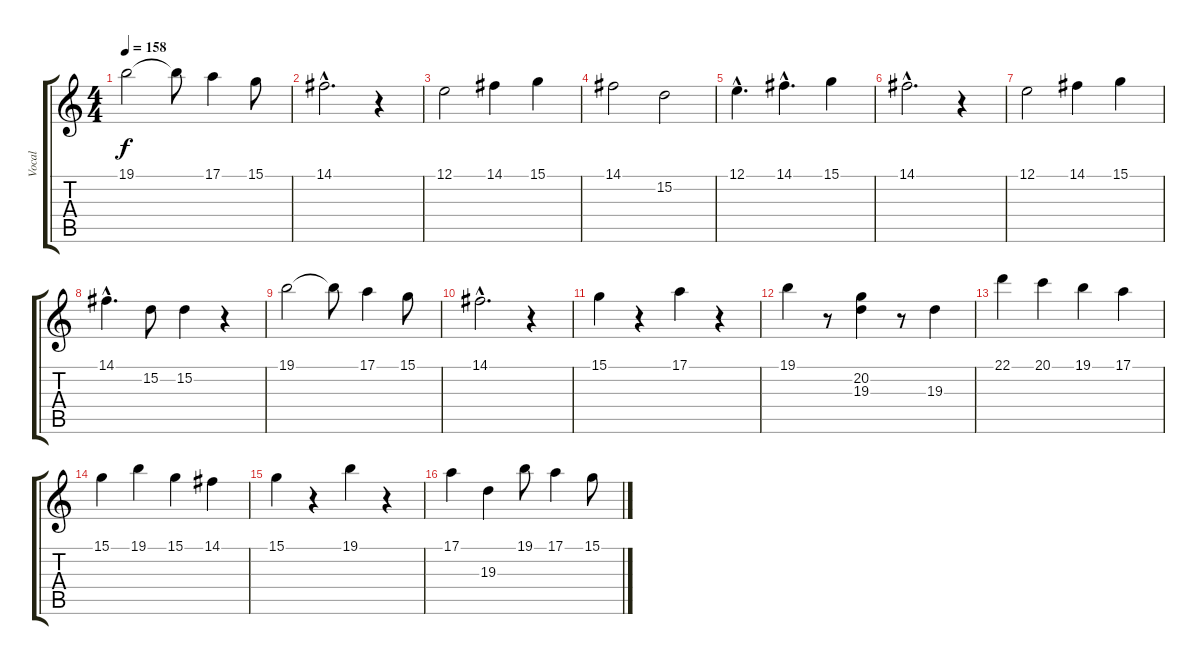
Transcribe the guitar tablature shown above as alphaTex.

\track ("Vocal" "Vocal") {instrument synthvoice}
\staff {score tabs}
\tuning (E4 B3 G3 D3 A2 E2) {hide}
\ts (4 4)
\tempo 158
\clef g2
\ks c
19.1.2{dy f} 19.1{t}.8 17.1.4 15.1.8 |
14.1{hac}.2{d} r.4 |
12.1.2 14.1.4 15.1.4 |
14.1.2 15.2.2 |
12.1{hac}.4{d} 14.1{hac}.4{d} 15.1.4 |
14.1{hac}.2{d} r.4 |
12.1.2 14.1.4 15.1.4 |
14.1{hac}.4{d} 15.2.8 15.2.4 r.4 |
19.1.2 19.1{t}.8 17.1.4 15.1.8 |
14.1{hac}.2{d} r.4 |
15.1.4 r.4 17.1.4 r.4 |
19.1.4 r.8 (20.2 19.3).4 r.8 19.3.4 |
22.1.4 20.1.4 19.1.4 17.1.4 |
15.1.4 19.1.4 15.1.4 14.1.4 |
15.1.4 r.4 19.1.4 r.4 |
17.1.4 19.3.4 19.1.8 17.1.4 15.1.8
